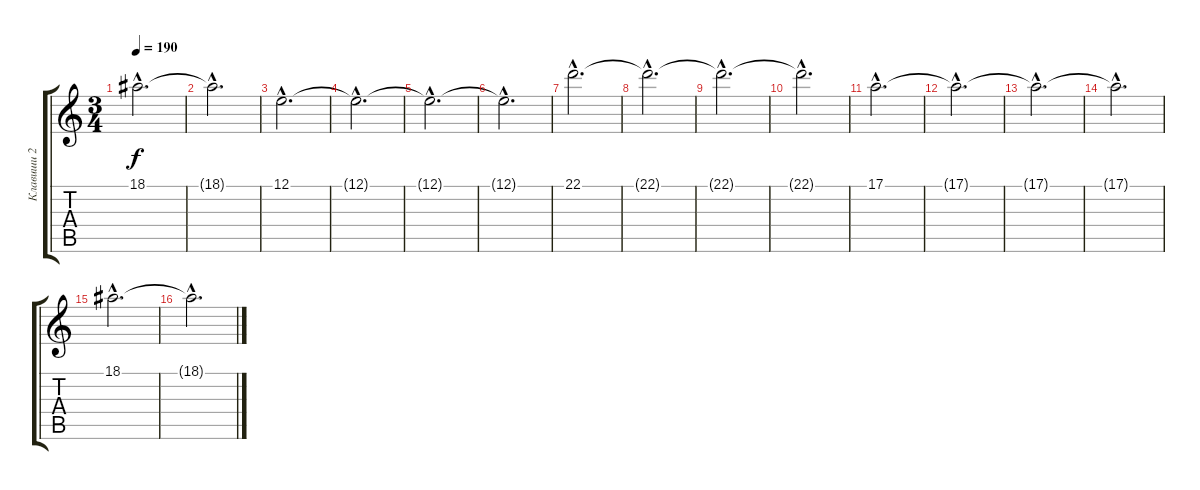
\track ("Клавиши 2" "Клавиши 2") {instrument fx7echoes}
\staff {score tabs}
\tuning (E4 B3 G3 D3 A2 E2) {hide}
\ts (3 4)
\tempo 190
\clef g2
\ks c
18.1{hac t}.2{d dy f} |
18.1{hac t}.2{d} |
12.1{hac}.2{d} |
12.1{hac t}.2{d} |
12.1{hac t}.2{d} |
12.1{hac t}.2{d} |
22.1{hac}.2{d} |
22.1{hac t}.2{d} |
22.1{hac t}.2{d} |
22.1{hac t}.2{d} |
17.1{hac}.2{d} |
17.1{hac t}.2{d} |
17.1{hac t}.2{d} |
17.1{hac t}.2{d} |
18.1{hac}.2{d} |
18.1{hac t}.2{d}
